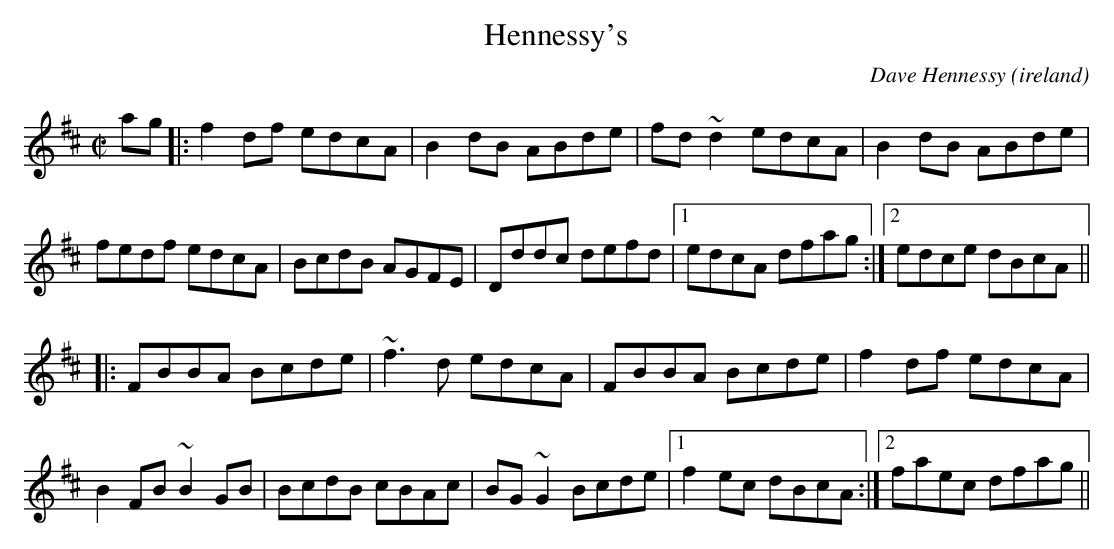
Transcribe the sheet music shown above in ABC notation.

X:1
T:Hennessy's
O:ireland
C:Dave Hennessy
M:C|
K:D
ag|:f2df edcA|B2dB ABde|fd~d2 edcA|B2dB ABde|
fedf edcA|BcdB AGFE|Dddc defd|1 edcA dfag:|2 edce dBcA||
|:FBBA Bcde|~f3d edcA|FBBA Bcde|f2df edcA|
B2FB ~B2GB|BcdB cBAc|BG~G2 Bcde|1 f2ec dBcA:|2 faec dfag||
